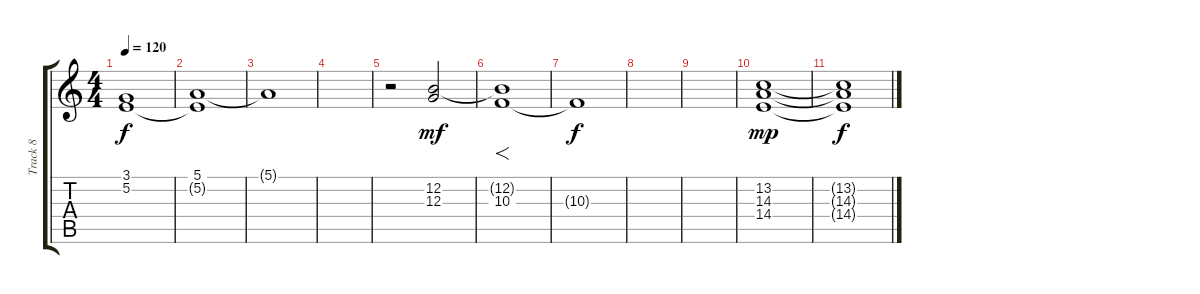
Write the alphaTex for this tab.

\track ("Track 8" "Track 8") {instrument stringensemble1}
\staff {score tabs}
\tuning (E4 B3 G3 D3 A2 E2) {hide}
\ts (4 4)
\tempo 120
\clef g2
\ks c
(3.1 5.2).1{dy f} |
(5.1 5.2{t}).1 |
5.1{t}.1 |
|
r.2 (12.2 12.3).2{dy mf} |
(12.2{t} 10.3).1{f} |
10.3{t}.1{dy f} |
|
|
(13.2 14.3 14.4).1{dy mp} |
(13.2{t} 14.3{t} 14.4{t}).1{dy f}
